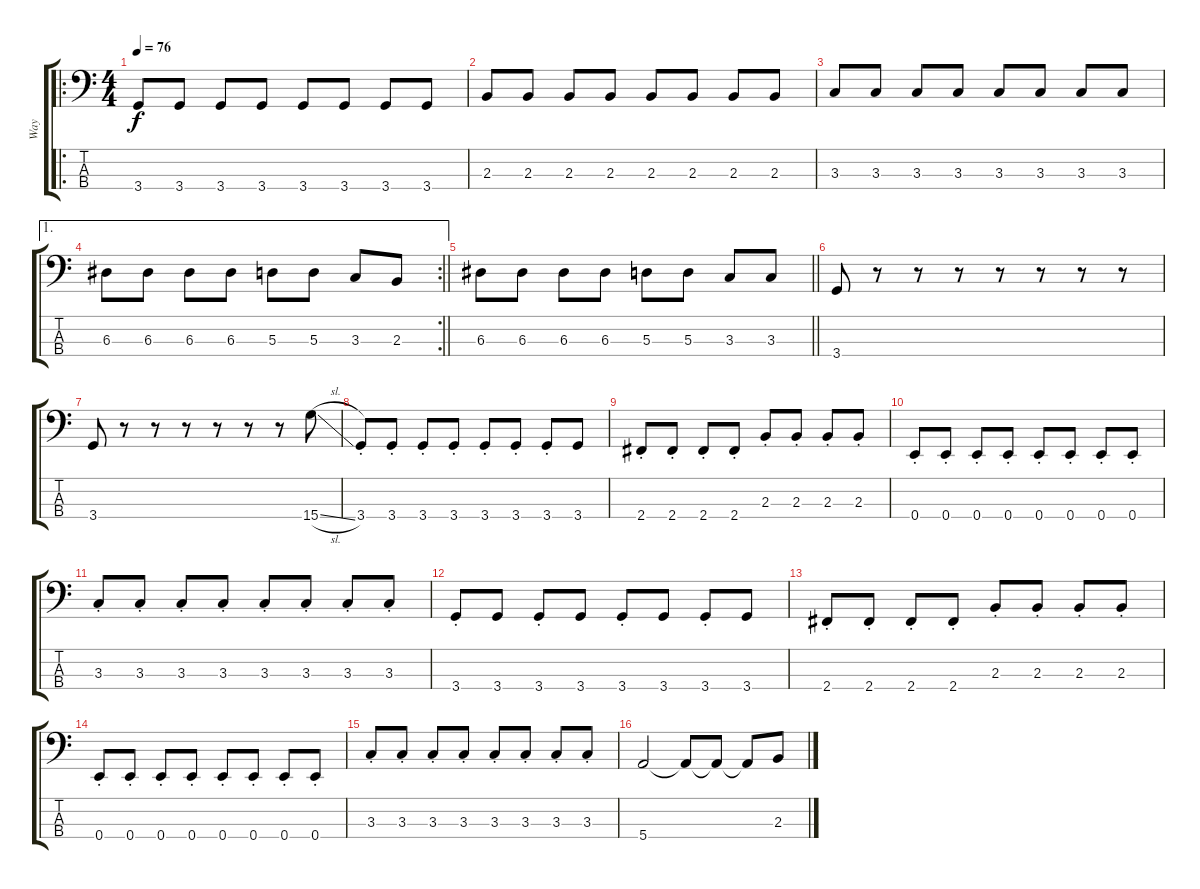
\track ("Way" "Way") {instrument electricbasspick}
\staff {score tabs}
\tuning (G2 D2 A1 E1) {hide}
\ro
\ts (4 4)
\tempo 76
\clef f4
\ks c
3.4.8{dy f} 3.4.8 3.4.8 3.4.8 3.4.8 3.4.8 3.4.8 3.4.8 |
2.3.8 2.3.8 2.3.8 2.3.8 2.3.8 2.3.8 2.3.8 2.3.8 |
3.3.8 3.3.8 3.3.8 3.3.8 3.3.8 3.3.8 3.3.8 3.3.8 |
\ae 1
\rc 2
\barLineRight lightlight
6.3.8 6.3.8 6.3.8 6.3.8 5.3.8 5.3.8 3.3.8 2.3.8 |
\barLineRight lightlight
6.3.8 6.3.8 6.3.8 6.3.8 5.3.8 5.3.8 3.3.8 3.3.8 |
3.4.8 r.8 r.8 r.8 r.8 r.8 r.8 r.8 |
3.4.8 r.8 r.8 r.8 r.8 r.8 r.8 15.4{sl}.8 |
3.4{st}.8 3.4{st}.8 3.4{st}.8 3.4{st}.8 3.4{st}.8 3.4{st}.8 3.4{st}.8 3.4.8 |
2.4{st}.8 2.4{st}.8 2.4{st}.8 2.4{st}.8 2.3{st}.8 2.3{st}.8 2.3{st}.8 2.3{st}.8 |
0.4{st}.8 0.4{st}.8 0.4{st}.8 0.4{st}.8 0.4{st}.8 0.4{st}.8 0.4{st}.8 0.4{st}.8 |
3.3{st}.8 3.3{st}.8 3.3{st}.8 3.3{st}.8 3.3{st}.8 3.3{st}.8 3.3{st}.8 3.3{st}.8 |
3.4{st}.8 3.4.8 3.4{st}.8 3.4.8 3.4{st}.8 3.4.8 3.4{st}.8 3.4.8 |
2.4{st}.8 2.4{st}.8 2.4{st}.8 2.4{st}.8 2.3{st}.8 2.3{st}.8 2.3{st}.8 2.3{st}.8 |
0.4{st}.8 0.4{st}.8 0.4{st}.8 0.4{st}.8 0.4{st}.8 0.4{st}.8 0.4{st}.8 0.4{st}.8 |
3.3{st}.8 3.3{st}.8 3.3{st}.8 3.3{st}.8 3.3{st}.8 3.3{st}.8 3.3{st}.8 3.3{st}.8 |
5.4.2 5.4{t}.8 5.4{t}.8 5.4{t}.8 2.3.8
